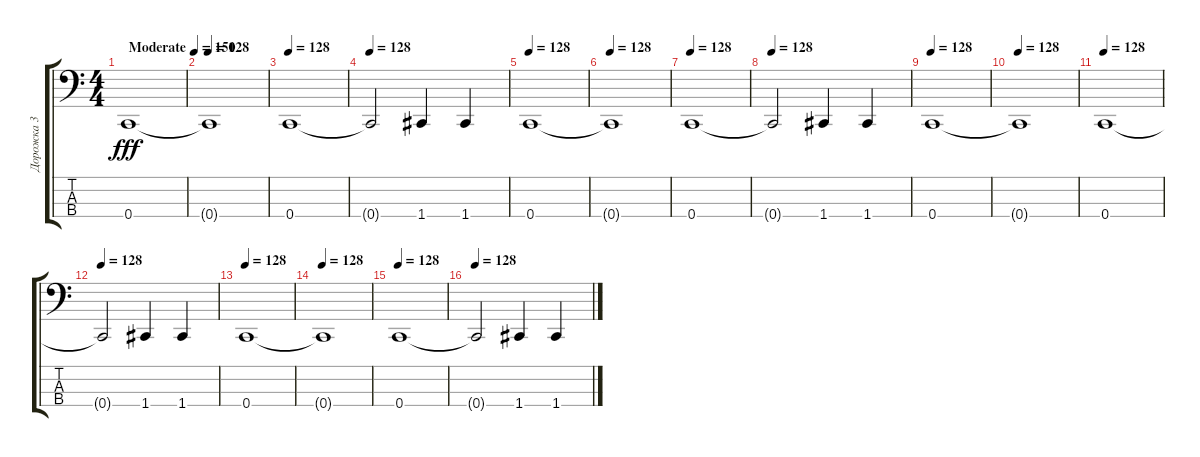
\track ("Дорожка 3" "Дорожка 3") {instrument electricbasspick}
\staff {score tabs}
\tuning (Eb2 Bb1 F1 C1) {hide}
\ts (4 4)
\tempo (150 "Moderate")
\tempo 128
\tempo (150 "Moderate")
\clef f4
\ks c
0.4.1{dy fff instrument electricbasspick} |
\tempo 128
0.4{t}.1 |
\tempo 128
0.4.1 |
\tempo 128
0.4{t}.2 1.4.4 1.4.4 |
\tempo 128
0.4.1 |
\tempo 128
0.4{t}.1 |
\tempo 128
0.4.1 |
\tempo 128
0.4{t}.2 1.4.4 1.4.4 |
\tempo 128
0.4.1 |
\tempo 128
0.4{t}.1 |
\tempo 128
0.4.1 |
\tempo 128
0.4{t}.2 1.4.4 1.4.4 |
\tempo 128
0.4.1 |
\tempo 128
0.4{t}.1 |
\tempo 128
0.4.1 |
\tempo 128
0.4{t}.2 1.4.4 1.4.4
